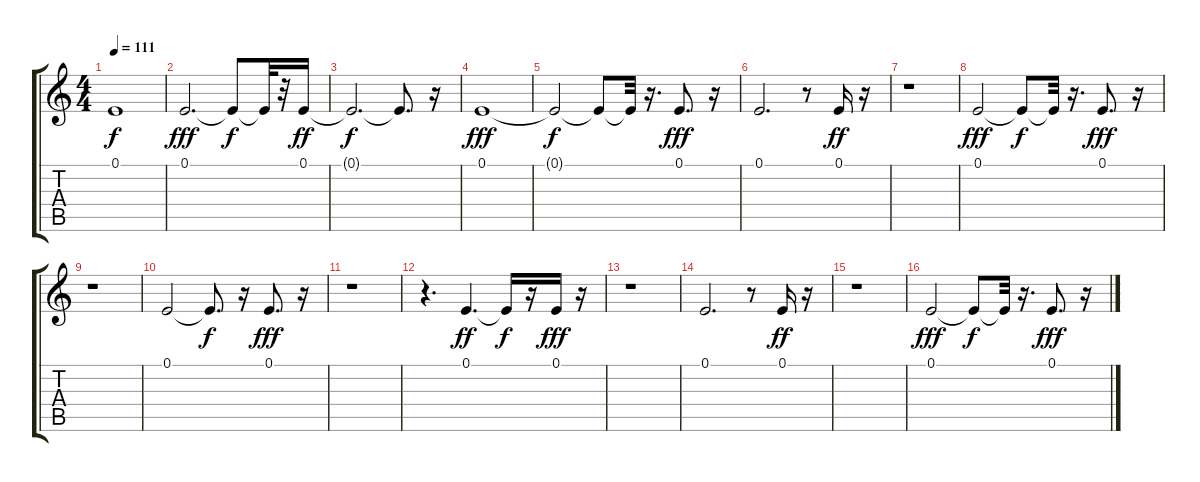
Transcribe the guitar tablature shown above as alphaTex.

\track "" {instrument brightacousticpiano}
\staff {score tabs}
\tuning (E4 B3 G3 D3 A2 E2) {hide}
\ts (4 4)
\tempo 111
\clef g2
\ks c
0.1{t}.1{dy f} |
0.1.2{d dy fff} 0.1{t}.8{dy f} 0.1{t}.32 r.32 0.1.16{dy ff} |
0.1{t}.2{d dy f} 0.1{t}.8{d} r.16 |
0.1.1{dy fff} |
0.1{t}.2{dy f} 0.1{t}.8 0.1{t}.32 r.16{d} 0.1.8{d dy fff} r.16 |
0.1.2{d} r.8 0.1.16{dy ff} r.16 |
r.1 |
0.1.2{dy fff} 0.1{t}.8{dy f} 0.1{t}.32 r.16{d} 0.1.8{d dy fff} r.16 |
r.1 |
0.1.2 0.1{t}.8{d dy f} r.16 0.1.8{d dy fff} r.16 |
r.1 |
r.4{d} 0.1.4{d dy ff} 0.1{t}.16{dy f} r.16 0.1.16{dy fff} r.16 |
r.1 |
0.1.2{d} r.8 0.1.16{dy ff} r.16 |
r.1 |
0.1.2{dy fff} 0.1{t}.8{dy f} 0.1{t}.32 r.16{d} 0.1.8{d dy fff} r.16
